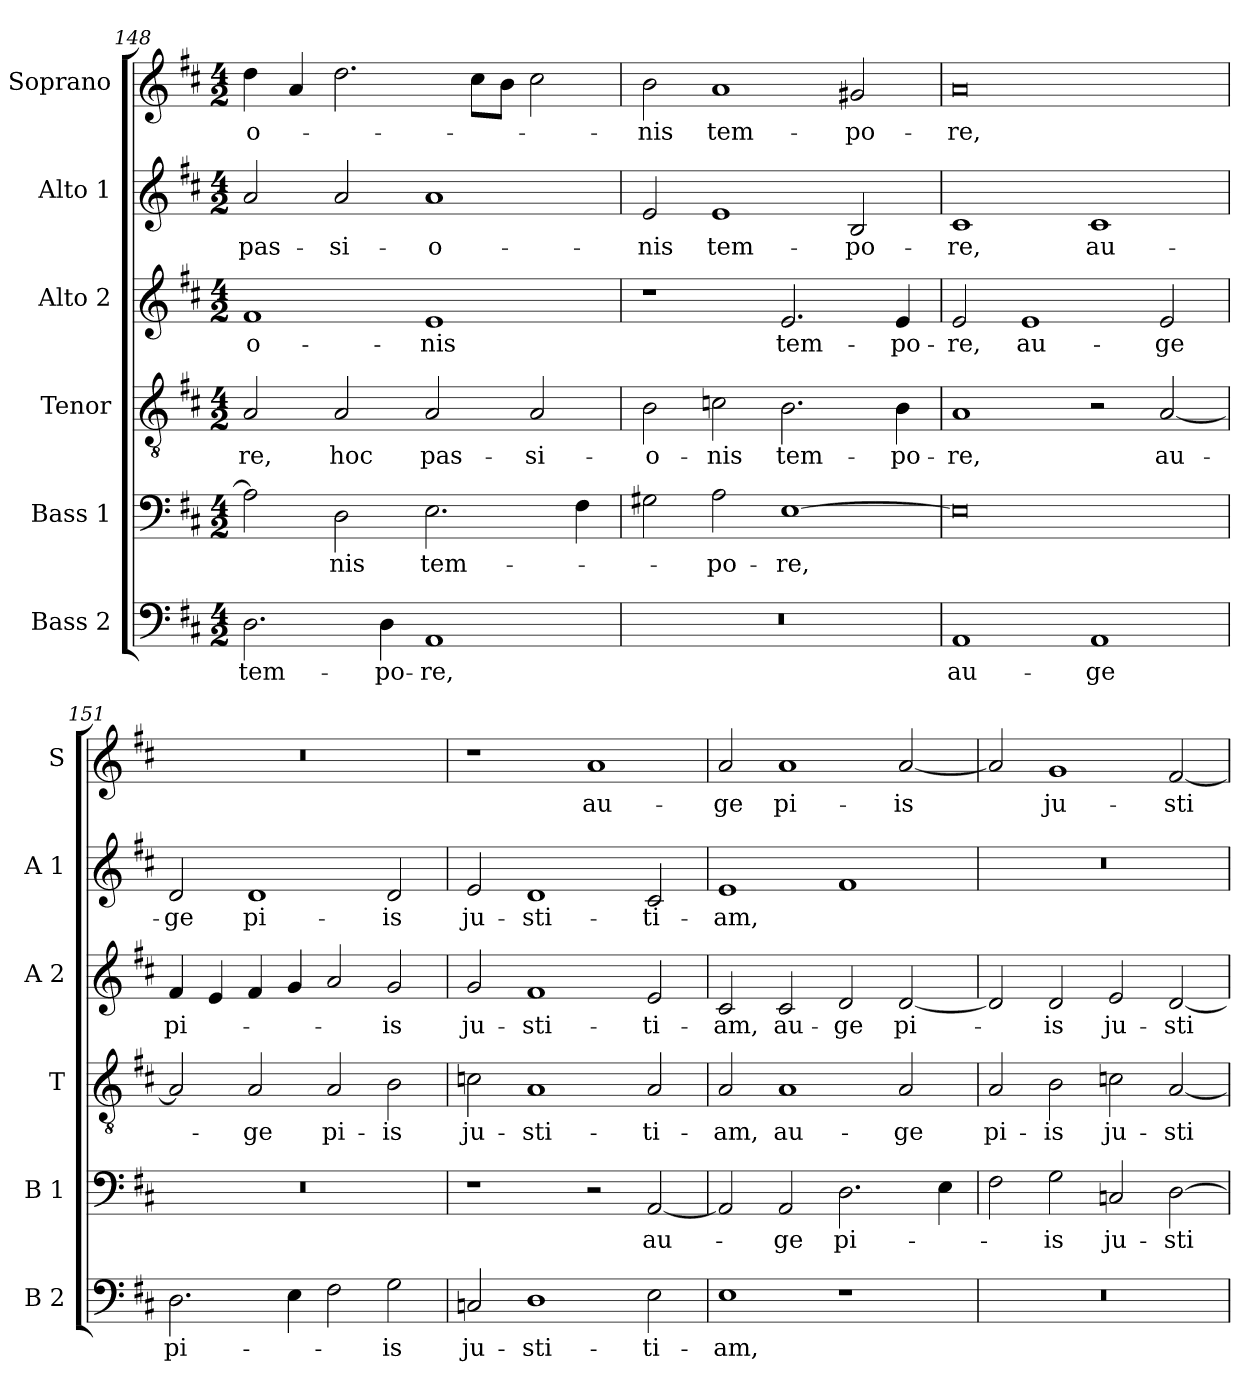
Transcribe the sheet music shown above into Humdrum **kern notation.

**kern	**text	**kern	**text	**kern	**text	**kern	**text	**kern	**text	**kern	**text
*part6	*part6	*part5	*part5	*part4	*part4	*part3	*part3	*part2	*part2	*part1	*part1
*staff6	*staff6	*staff5	*staff5	*staff4	*staff4	*staff3	*staff3	*staff2	*staff2	*staff1	*staff1
*I"Bass 2	*	*I"Bass 1	*	*I"Tenor	*	*I"Alto 2	*	*I"Alto 1	*	*I"Soprano	*
*I'B 2	*	*I'B 1	*	*I'T	*	*I'A 2	*	*I'A 1	*	*I'S	*
*clefF4	*	*clefF4	*	*clefGv2	*	*clefG2	*	*clefG2	*	*clefG2	*
*k[f#c#]	*	*k[f#c#]	*	*k[f#c#]	*	*k[f#c#]	*	*k[f#c#]	*	*k[f#c#]	*
*D:	*	*D:	*	*D:	*	*D:	*	*D:	*	*D:	*
*M4/2	*	*M4/2	*	*M4/2	*	*M4/2	*	*M4/2	*	*M4/2	*
=148	=148	=148	=148	=148	=148	=148	=148	=148	=148	=148	=148
!	!LO:LY:b	!	!	!	!LO:LY:b	!	!LO:LY:b	!	!LO:LY:b	!	!LO:LY:b
2.D\	tem-	2A\]	.	2A/	-re,	1f#	-o-	2a/	pas-	4dd\	-o-
.	.	.	.	.	.	.	.	.	.	4a/	.
!	!	!	!LO:LY:b	!	!LO:LY:b	!	!	!	!LO:LY:b	!	!
.	.	2D\	-nis	2A/	hoc	.	.	2a/	-si-	2.dd\	.
!	!LO:LY:b	!	!	!	!	!	!	!	!	!	!
4D\	-po-	.	.	.	.	.	.	.	.	.	.
!	!LO:LY:b	!	!LO:LY:b	!	!LO:LY:b	!	!LO:LY:b	!	!LO:LY:b	!	!
1AA	-re,	2.E\	tem-	2A/	pas-	1e	-nis	1a	-o-	.	.
.	.	.	.	.	.	.	.	.	.	8cc#\L	.
.	.	.	.	.	.	.	.	.	.	8b\J	.
!	!	!	!	!	!LO:LY:b	!	!	!	!	!	!
.	.	.	.	2A/	-si-	.	.	.	.	2cc#\	.
.	.	4F#\	.	.	.	.	.	.	.	.	.
=149	=149	=149	=149	=149	=149	=149	=149	=149	=149	=149	=149
!	!	!	!	!	!LO:LY:b	!	!	!	!LO:LY:b	!	!LO:LY:b
0r	.	2G#X\	.	2B\	-o-	1r	.	2e/	-nis	2b\	-nis
!	!	!	!LO:LY:b	!	!LO:LY:b	!	!	!	!LO:LY:b	!	!LO:LY:b
.	.	2A\	-po-	2cn\	-nis	.	.	1e	tem-	1a	tem-
!	!	!	!LO:LY:b	!	!LO:LY:b	!	!LO:LY:b	!	!	!	!
.	.	[1E	-re,	2.B\	tem-	2.e/	tem-	.	.	.	.
!	!	!	!	!	!	!	!	!	!LO:LY:b	!	!LO:LY:b
.	.	.	.	.	.	.	.	2B/	-po-	2g#X/	-po-
!	!	!	!	!	!LO:LY:b	!	!LO:LY:b	!	!	!	!
.	.	.	.	4B\	-po-	4e/	-po-	.	.	.	.
=150	=150	=150	=150	=150	=150	=150	=150	=150	=150	=150	=150
!	!LO:LY:b	!	!	!	!LO:LY:b	!	!LO:LY:b	!	!LO:LY:b	!	!LO:LY:b
1AA	au-	0E]	.	1A	-re,	2e/	-re,	1c#	-re,	0a	-re,
!	!	!	!	!	!	!	!LO:LY:b	!	!	!	!
.	.	.	.	.	.	1e	au-	.	.	.	.
!	!LO:LY:b	!	!	!	!	!	!	!	!LO:LY:b	!	!
1AA	-ge	.	.	2r	.	.	.	1c#	au-	.	.
!	!	!	!	!	!LO:LY:b	!	!LO:LY:b	!	!	!	!
.	.	.	.	[2A/	au-	2e/	-ge	.	.	.	.
=151	=151	=151	=151	=151	=151	=151	=151	=151	=151	=151	=151
!	!LO:LY:b	!	!	!	!	!	!LO:LY:b	!	!LO:LY:b	!	!
2.D\	pi-	0r	.	2A/]	.	4f#/	pi-	2d/	-ge	0r	.
.	.	.	.	.	.	4e/	.	.	.	.	.
!	!	!	!	!	!LO:LY:b	!	!	!	!LO:LY:b	!	!
.	.	.	.	2A/	-ge	4f#/	.	1d	pi-	.	.
4E\	.	.	.	.	.	4g/	.	.	.	.	.
!	!	!	!	!	!LO:LY:b	!	!	!	!	!	!
2F#\	.	.	.	2A/	pi-	2a/	.	.	.	.	.
!	!LO:LY:b	!	!	!	!LO:LY:b	!	!LO:LY:b	!	!LO:LY:b	!	!
2G\	-is	.	.	2B\	-is	2g/	-is	2d/	-is	.	.
=152	=152	=152	=152	=152	=152	=152	=152	=152	=152	=152	=152
!	!LO:LY:b	!	!	!	!LO:LY:b	!	!LO:LY:b	!	!LO:LY:b	!	!
2Cn/	ju-	1r	.	2cn\	ju-	2g/	ju-	2e/	ju-	1r	.
!	!LO:LY:b	!	!	!	!LO:LY:b	!	!LO:LY:b	!	!LO:LY:b	!	!
1D	-sti-	.	.	1A	-sti-	1f#	-sti-	1d	-sti-	.	.
!	!	!	!	!	!	!	!	!	!	!	!LO:LY:b
.	.	2r	.	.	.	.	.	.	.	1a	au-
!	!LO:LY:b	!	!LO:LY:b	!	!LO:LY:b	!	!LO:LY:b	!	!LO:LY:b	!	!
2E\	-ti-	[2AA/	au-	2A/	-ti-	2e/	-ti-	2c#/	-ti-	.	.
=153	=153	=153	=153	=153	=153	=153	=153	=153	=153	=153	=153
!	!LO:LY:b	!	!	!	!LO:LY:b	!	!LO:LY:b	!	!LO:LY:b	!	!LO:LY:b
1E	-am,	2AA/]	.	2A/	-am,	2c#/	-am,	1e	-am,	2a/	-ge
!	!	!	!LO:LY:b	!	!LO:LY:b	!	!LO:LY:b	!	!	!	!LO:LY:b
.	.	2AA/	-ge	1A	au-	2c#/	au-	.	.	1a	pi-
!	!	!	!LO:LY:b	!	!	!	!LO:LY:b	!	!	!	!
1r	.	2.D\	pi-	.	.	2d/	-ge	1f#	.	.	.
!	!	!	!	!	!LO:LY:b	!	!LO:LY:b	!	!	!	!LO:LY:b
.	.	.	.	2A/	-ge	[2d/	pi-	.	.	[2a/	-is
.	.	4E\	.	.	.	.	.	.	.	.	.
!!LO:LB:g=z
=154	=154	=154	=154	=154	=154	=154	=154	=154	=154	=154	=154
!	!	!	!	!	!LO:LY:b	!	!	!	!	!	!
0r	.	2F#\	.	2A/	pi-	2d/]	.	0r	.	2a/]	.
!	!	!	!LO:LY:b	!	!LO:LY:b	!	!LO:LY:b	!	!	!	!LO:LY:b
.	.	2G\	-is	2B\	-is	2d/	-is	.	.	1g	ju-
!	!	!	!LO:LY:b	!	!LO:LY:b	!	!LO:LY:b	!	!	!	!
.	.	2Cn/	ju-	2cn\	ju-	2e/	ju-	.	.	.	.
!	!	!	!LO:LY:b	!	!LO:LY:b	!	!LO:LY:b	!	!	!	!LO:LY:b
.	.	[2D\	-sti-	[2A/	-sti-	[2d/	-sti-	.	.	[2f#/	-sti-
=	=	=	=	=	=	=	=	=	=	=	=
*-	*-	*-	*-	*-	*-	*-	*-	*-	*-	*-	*-
